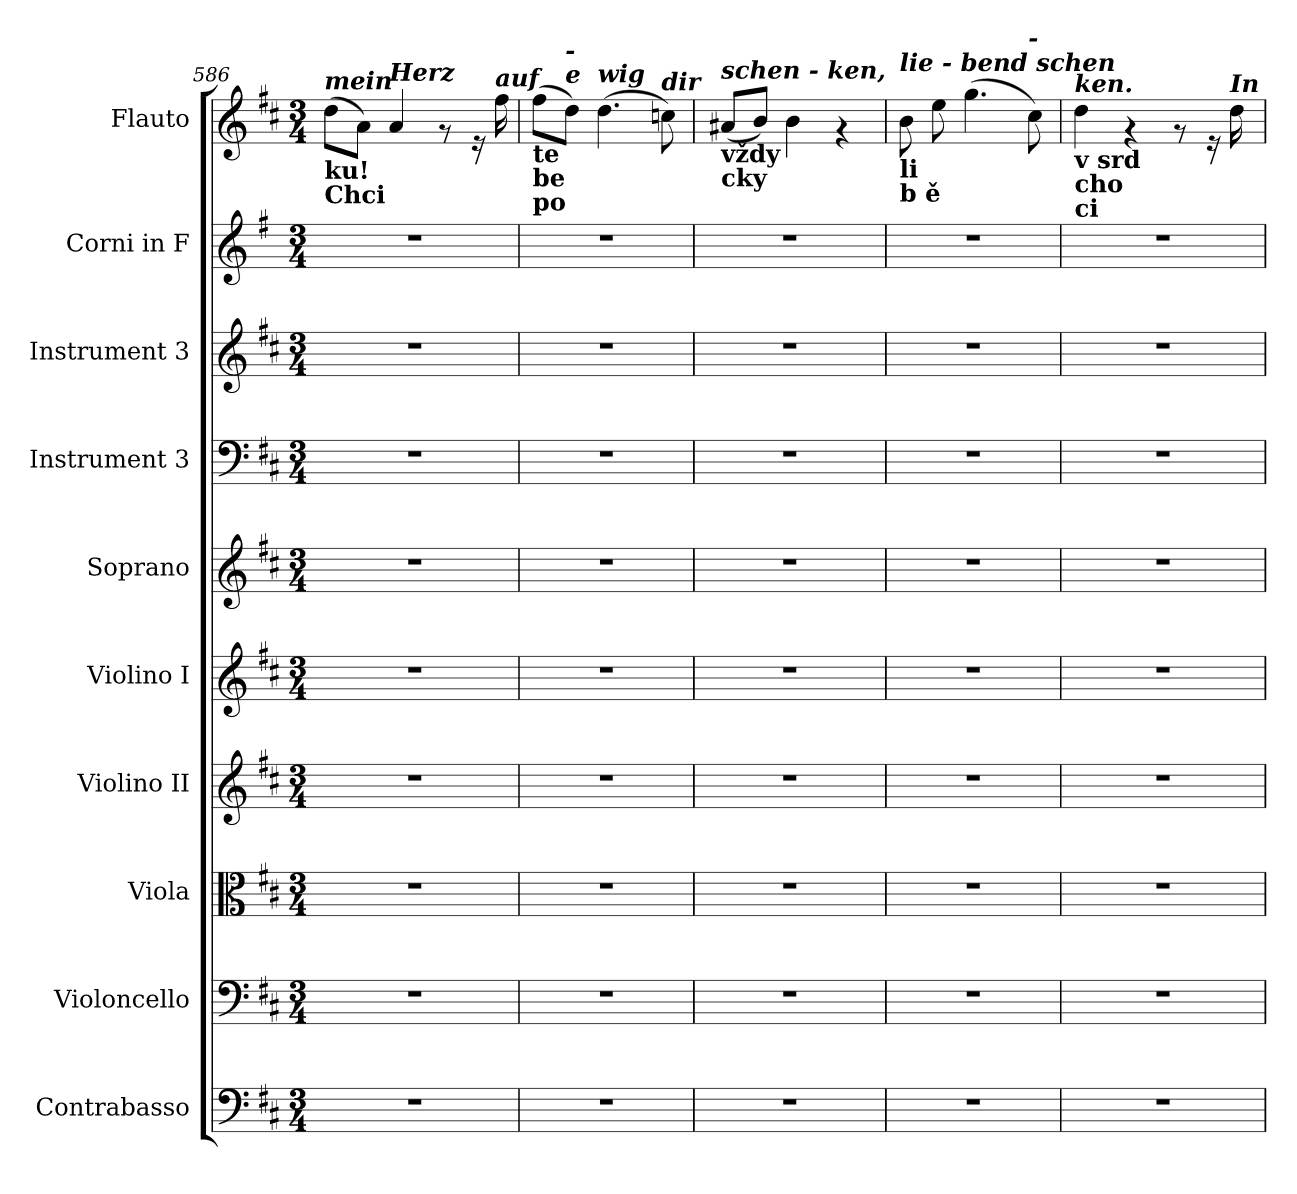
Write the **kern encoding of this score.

**kern	**kern	**kern	**kern	**kern	**kern	**kern	**kern	**kern	**kern
*part10	*part9	*part8	*part7	*part6	*part5	*part4	*part3	*part2	*part1
*staff10	*staff9	*staff8	*staff7	*staff6	*staff5	*staff4	*staff3	*staff2	*staff1
*I"Contrabasso	*I"Violoncello	*I"Viola	*I"Violino II	*I"Violino I	*I"Soprano	*I"Instrument 3	*I"Instrument 3	*I"Corni in F	*I"Flauto
*I'Cb.	*I'Vc.	*I'Vla.	*I'Vln. II	*I'Vln. I	*I'S	*	*	*I'Cor.	*I'Fl.
!!LO:LB:g=z
*clefF4	*clefF4	*clefC3	*clefG2	*clefG2	*clefG2	*clefF4	*clefG2	*clefG2	*clefG2
*ITrd1c2	*ITrd1c2	*ITrd1c2	*ITrd1c2	*ITrd1c2	*ITrd1c2	*ITrd1c2	*ITrd1c2	*ITrd4c7	*ITrd1c2
*k[]	*k[]	*k[]	*k[]	*k[]	*k[]	*k[]	*k[]	*k[]	*k[]
*C:	*C:	*C:	*C:	*C:	*C:	*C:	*C:	*C:	*C:
*M3/4	*M3/4	*M3/4	*M3/4	*M3/4	*M3/4	*M3/4	*M3/4	*M3/4	*M3/4
=586	=586	=586	=586	=586	=586	=586	=586	=586	=586
!	!	!	!	!	!	!	!	!	!LO:TX:a:Bi:t=mein
!	!	!	!	!	!	!	!	!	!LO:TX:b:B:t=ku!
!	!	!	!	!	!	!	!	!	!LO:TX:b:B:t=Chci
2.r	2.r	2.r	2.r	2.r	2.r	2.r	2.r	2.r	(>8cc\L
.	.	.	.	.	.	.	.	.	8g\J)
!	!	!	!	!	!	!	!	!	!LO:TX:a:Bi:t=Herz
.	.	.	.	.	.	.	.	.	4g/
.	.	.	.	.	.	.	.	.	8rf
.	.	.	.	.	.	.	.	.	16re
!	!	!	!	!	!	!	!	!	!LO:TX:a:Bi:t=auf
.	.	.	.	.	.	.	.	.	16ee\
=587	=587	=587	=587	=587	=587	=587	=587	=587	=587
!	!	!	!	!	!	!	!	!	!LO:TX:b:B:t=te
!	!	!	!	!	!	!	!	!	!LO:TX:b:B:t=be
!	!	!	!	!	!	!	!	!	!LO:TX:b:B:t=po
2.r	2.r	2.r	2.r	2.r	2.r	2.r	2.r	2.r	(>8ee\L
!	!	!	!	!	!	!	!	!	!LO:TX:a:Bi:t=e
!	!	!	!	!	!	!	!	!	!LO:TX:a:Bi:t=-
.	.	.	.	.	.	.	.	.	8cc\J)
!	!	!	!	!	!	!	!	!	!LO:TX:a:Bi:t=wig
.	.	.	.	.	.	.	.	.	(>4.cc\
!	!	!	!	!	!	!	!	!	!LO:TX:a:Bi:t=dir
.	.	.	.	.	.	.	.	.	8b-X\)
=588	=588	=588	=588	=588	=588	=588	=588	=588	=588
!	!	!	!	!	!	!	!	!	!LO:TX:a:Bi:t=schen - ken,
!	!	!	!	!	!	!	!	!	!LO:TX:b:B:t=vždy
!	!	!	!	!	!	!	!	!	!LO:TX:b:B:t=cky
2.r	2.r	2.r	2.r	2.r	2.r	2.r	2.r	2.r	(<8g#X/L
.	.	.	.	.	.	.	.	.	8a/J)
.	.	.	.	.	.	.	.	.	4a\
.	.	.	.	.	.	.	.	.	4rf
=589	=589	=589	=589	=589	=589	=589	=589	=589	=589
!	!	!	!	!	!	!	!	!	!LO:TX:a:Bi:t=lie - bend schen
!	!	!	!	!	!	!	!	!	!LO:TX:b:B:t=li
!	!	!	!	!	!	!	!	!	!LO:TX:b:B:t=b ě
2.r	2.r	2.r	2.r	2.r	2.r	2.r	2.r	2.r	8a\
.	.	.	.	.	.	.	.	.	8dd\
.	.	.	.	.	.	.	.	.	(>4.ff\
!	!	!	!	!	!	!	!	!	!LO:TX:a:Bi:t=-
.	.	.	.	.	.	.	.	.	8b\)
!!LO:PB:g=z
=590	=590	=590	=590	=590	=590	=590	=590	=590	=590
!	!	!	!	!	!	!	!	!	!LO:TX:a:Bi:t=ken.
!	!	!	!	!	!	!	!	!	!LO:TX:b:B:t=v srd
!	!	!	!	!	!	!	!	!	!LO:TX:b:B:t=cho
!	!	!	!	!	!	!	!	!	!LO:TX:b:B:t=ci
2.r	2.r	2.r	2.r	2.r	2.r	2.r	2.r	2.r	4cc\
.	.	.	.	.	.	.	.	.	4rf
.	.	.	.	.	.	.	.	.	8rf
.	.	.	.	.	.	.	.	.	16re
!	!	!	!	!	!	!	!	!	!LO:TX:a:Bi:t=In
.	.	.	.	.	.	.	.	.	16cc\
=	=	=	=	=	=	=	=	=	=
*-	*-	*-	*-	*-	*-	*-	*-	*-	*-
